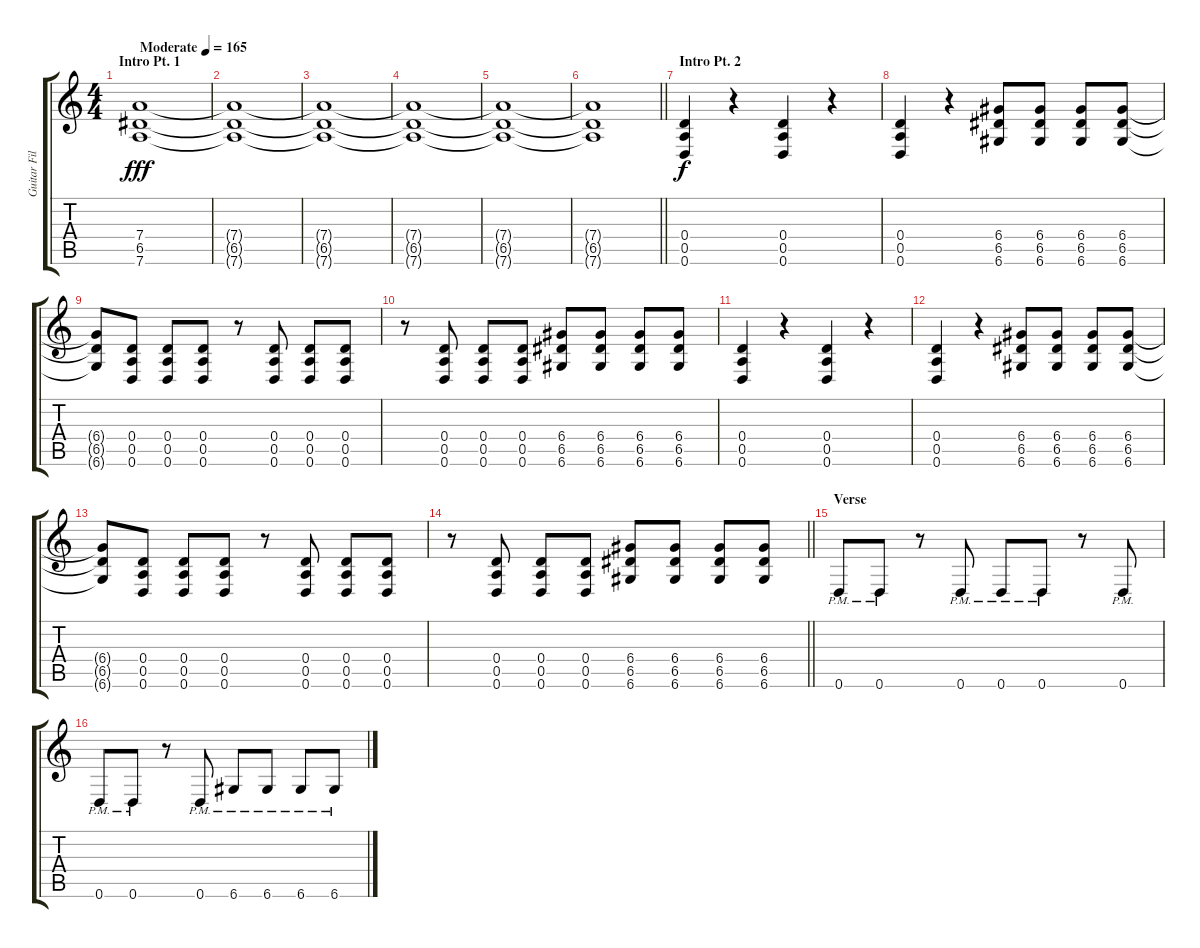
\track ("Guitar Fills" "Guitar Fil") {instrument overdrivenguitar}
\staff {score tabs}
\tuning (E4 B3 G3 D3 A2 D2) {hide}
\ts (4 4)
\section ("" "Intro Pt. 1")
\tempo (165 "Moderate")
\clef g2
\ks c
(7.4 6.5 7.6).1{dy fff instrument overdrivenguitar} |
(7.4{t} 6.5{t} 7.6{t}).1 |
(7.4{t} 6.5{t} 7.6{t}).1 |
(7.4{t} 6.5{t} 7.6{t}).1 |
(7.4{t} 6.5{t} 7.6{t}).1 |
\barLineRight lightlight
(7.4{t} 6.5{t} 7.6{t}).1 |
\section ("" "Intro Pt. 2")
(0.4 0.5 0.6).4{dy f} r.4 (0.4 0.5 0.6).4 r.4 |
(0.4 0.5 0.6).4 r.4 (6.4 6.5 6.6).8 (6.4 6.5 6.6).8 (6.4 6.5 6.6).8 (6.4 6.5 6.6).8 |
(6.4{t} 6.5{t} 6.6{t}).8 (0.4 0.5 0.6).8 (0.4 0.5 0.6).8 (0.4 0.5 0.6).8 r.8 (0.4 0.5 0.6).8 (0.4 0.5 0.6).8 (0.4 0.5 0.6).8 |
r.8 (0.4 0.5 0.6).8 (0.4 0.5 0.6).8 (0.4 0.5 0.6).8 (6.4 6.5 6.6).8 (6.4 6.5 6.6).8 (6.4 6.5 6.6).8 (6.4 6.5 6.6).8 |
(0.4 0.5 0.6).4 r.4 (0.4 0.5 0.6).4 r.4 |
(0.4 0.5 0.6).4 r.4 (6.4 6.5 6.6).8 (6.4 6.5 6.6).8 (6.4 6.5 6.6).8 (6.4 6.5 6.6).8 |
(6.4{t} 6.5{t} 6.6{t}).8 (0.4 0.5 0.6).8 (0.4 0.5 0.6).8 (0.4 0.5 0.6).8 r.8 (0.4 0.5 0.6).8 (0.4 0.5 0.6).8 (0.4 0.5 0.6).8 |
\barLineRight lightlight
r.8 (0.4 0.5 0.6).8 (0.4 0.5 0.6).8 (0.4 0.5 0.6).8 (6.4 6.5 6.6).8 (6.4 6.5 6.6).8 (6.4 6.5 6.6).8 (6.4 6.5 6.6).8 |
\section ("" "Verse")
0.6{pm}.8 0.6{pm}.8 r.8 0.6{pm}.8 0.6{pm}.8 0.6{pm}.8 r.8 0.6{pm}.8 |
0.6{pm}.8 0.6{pm}.8 r.8 0.6{pm}.8 6.6{pm}.8 6.6{pm}.8 6.6{pm}.8 6.6{pm}.8
